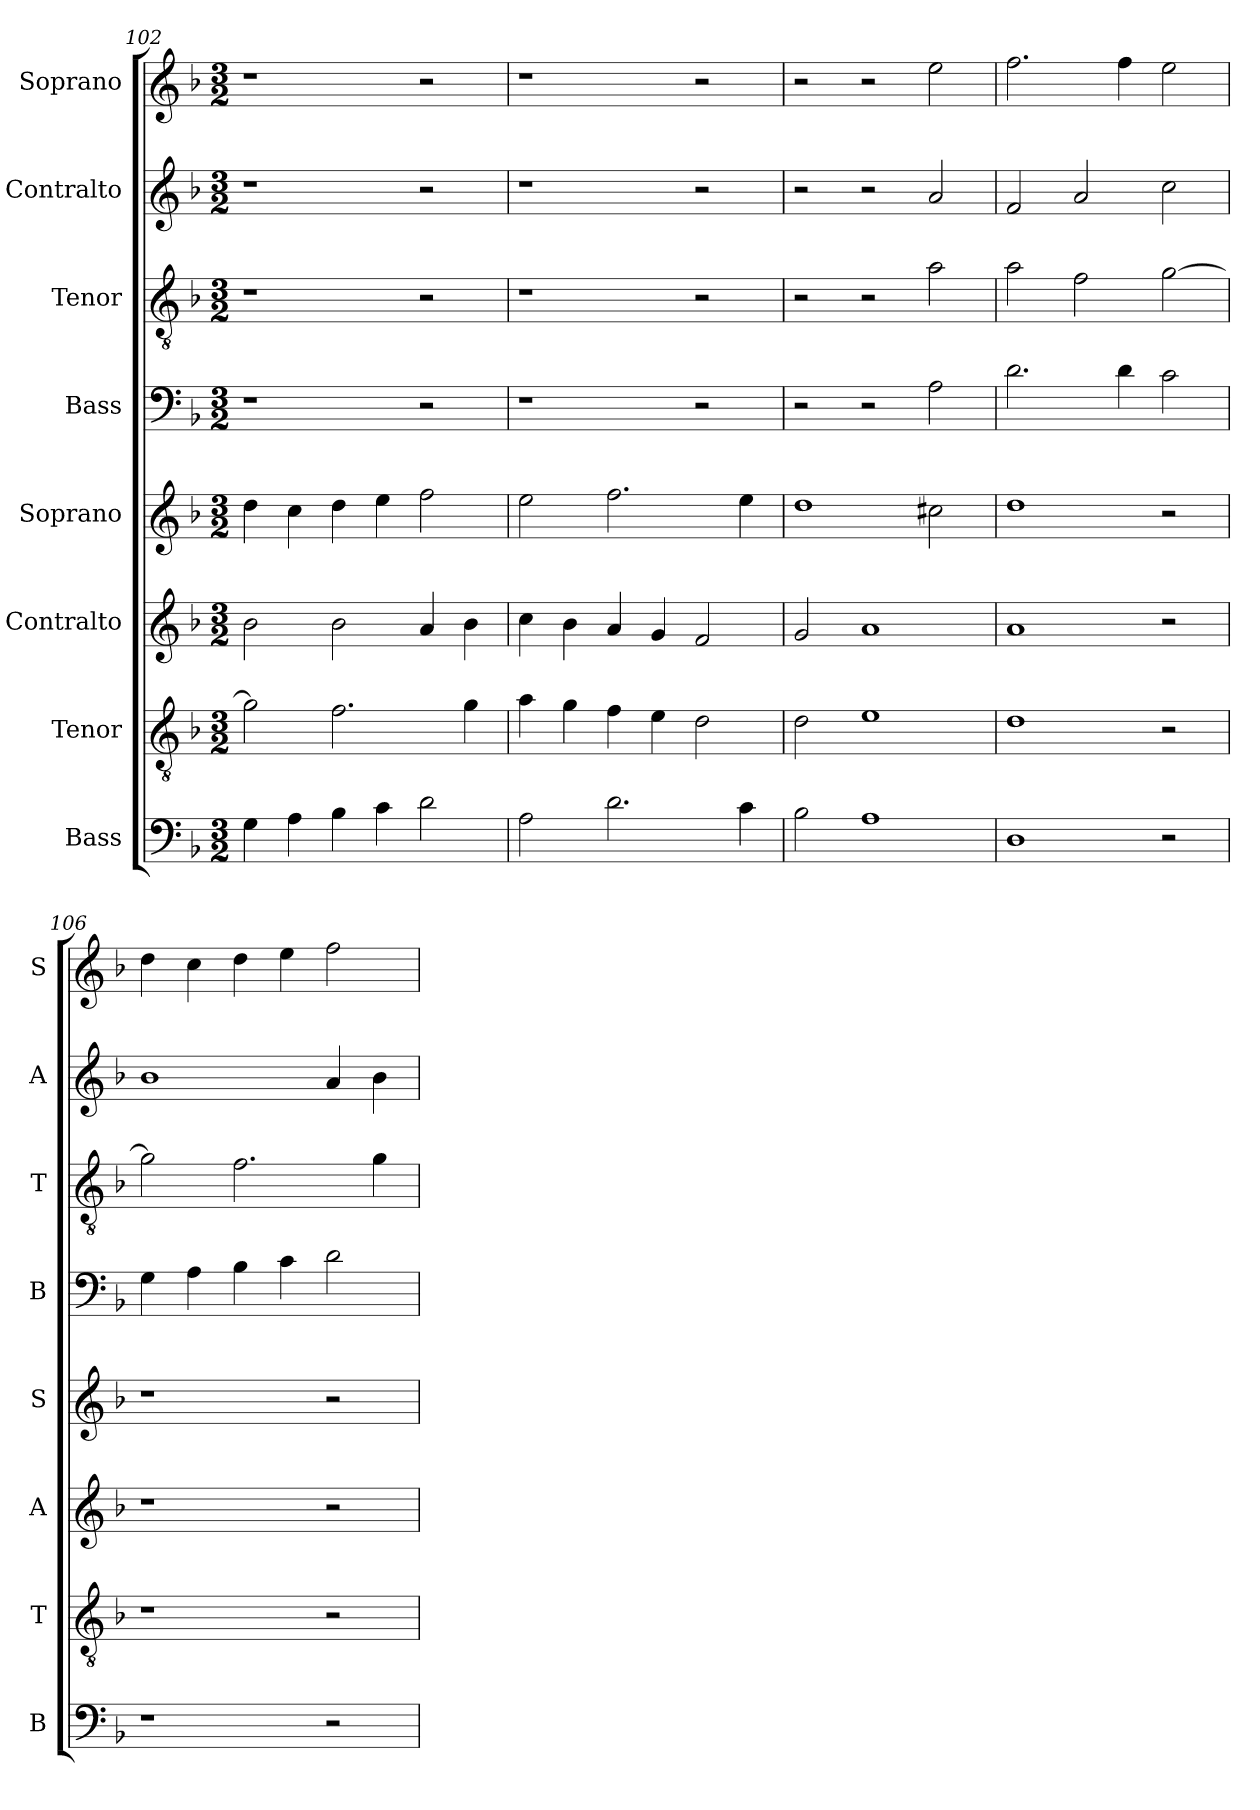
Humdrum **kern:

**kern	**kern	**kern	**kern	**kern	**kern	**kern	**kern
*part8	*part7	*part6	*part5	*part4	*part3	*part2	*part1
*staff8	*staff7	*staff6	*staff5	*staff4	*staff3	*staff2	*staff1
*I"Bass	*I"Tenor	*I"Contralto	*I"Soprano	*I"Bass	*I"Tenor	*I"Contralto	*I"Soprano
*I'B	*I'T	*I'A	*I'S	*I'B	*I'T	*I'A	*I'S
*clefF4	*clefGv2	*clefG2	*clefG2	*clefF4	*clefGv2	*clefG2	*clefG2
*k[b-]	*k[b-]	*k[b-]	*k[b-]	*k[b-]	*k[b-]	*k[b-]	*k[b-]
*G:dor	*G:dor	*G:dor	*G:dor	*G:dor	*G:dor	*G:dor	*G:dor
*M3/2	*M3/2	*M3/2	*M3/2	*M3/2	*M3/2	*M3/2	*M3/2
=102	=102	=102	=102	=102	=102	=102	=102
4G	2g]	2b-	4dd	1r	1r	1r	1r
4A	.	.	4cc	.	.	.	.
4B-	2.f	2b-	4dd	.	.	.	.
4c	.	.	4ee	.	.	.	.
2d	.	4a	2ff	2r	2r	2r	2r
.	4g	4b-	.	.	.	.	.
=103	=103	=103	=103	=103	=103	=103	=103
2A	4a	4cc	2ee	1r	1r	1r	1r
.	4g	4b-	.	.	.	.	.
2.d	4f	4a	2.ff	.	.	.	.
.	4e	4g	.	.	.	.	.
.	2d	2f	.	2r	2r	2r	2r
4c	.	.	4ee	.	.	.	.
=104	=104	=104	=104	=104	=104	=104	=104
2B-	2d	2g	1dd	2r	2r	2r	2r
1A	1e	1a	.	2r	2r	2r	2r
.	.	.	2cc#X	2A	2a	2a	2ee
=105	=105	=105	=105	=105	=105	=105	=105
1D	1d	1a	1dd	2.d	2a	2f	2.ff
.	.	.	.	.	2f	2a	.
.	.	.	.	4d	.	.	4ff
2r	2r	2r	2r	2c	[2g	2cc	2ee
=106	=106	=106	=106	=106	=106	=106	=106
1r	1r	1r	1r	4G	2g]	1b-	4dd
.	.	.	.	4A	.	.	4cc
.	.	.	.	4B-	2.f	.	4dd
.	.	.	.	4c	.	.	4ee
2r	2r	2r	2r	2d	.	4a	2ff
.	.	.	.	.	4g	4b-	.
=	=	=	=	=	=	=	=
*-	*-	*-	*-	*-	*-	*-	*-
